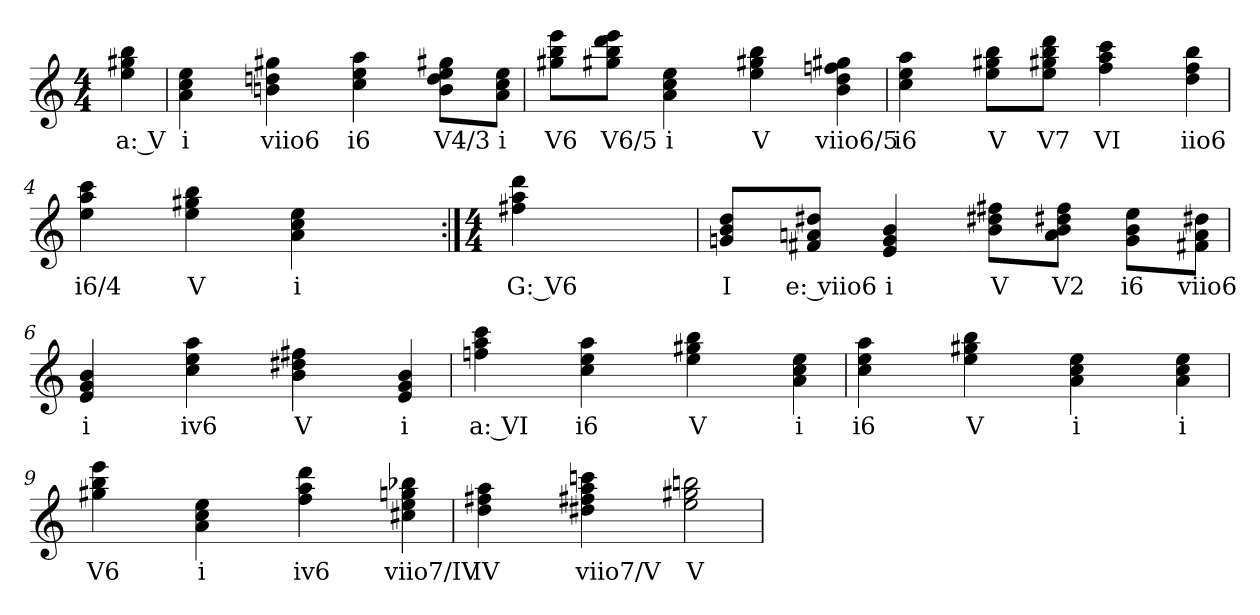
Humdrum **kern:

**kern	**text
*part1	*part1
*staff1	*staff1
*k[]	*
*a:	*
*M4/4	*
=	=
4ee 4gg#X 4bb	a: V
=1	=1
4a 4cc 4ee	i
4ryy	.
4bn 4ddn 4gg#X	viio6
4ryy	.
4cc 4ee 4aa	i6
4ryy	.
8b 8dd 8ee 8gg#XL	V4/3
8ryy	.
8a 8cc 8eeJ	i
=2	=2
8gg#X 8bb 8eeeL	V6
8ryy	.
8gg#X 8bb 8ddd 8eeeJ	V6/5
8ryy	.
4a 4cc 4ee	i
4ryy	.
4ee 4gg#X 4bb	V
4ryy	.
4b 4dd 4ffn 4gg#X	viio6/5
=3	=3
4cc 4ee 4aa	i6
4ryy	.
8ee 8gg#X 8bbL	V
8ryy	.
8ee 8gg#X 8bb 8dddJ	V7
8ryy	.
4ff 4aa 4ccc	VI
4ryy	.
4dd 4ff 4bb	iio6
=4a	=4a
4ee 4aa 4ccc	i6/4
4ryy	.
4ee 4gg#X 4bb	V
4ryy	.
4a 4cc 4ee	i
4ryy	.
4ryy	.
=4b:|!	=4b:|!
*M4/4	*
4ff#X 4aa 4ddd	G: V6
4ryy	.
2ryy	.
=5	=5
8gn 8b 8ddL	I
4ryy	.
8f#X 8an 8dd#XJ	e: viio6
4e 4g 4b	i
4ryy	.
8b 8dd#X 8ff#XL	V
8ryy	.
8a 8b 8dd#X 8ff#J	V2
8ryy	.
8g 8b 8eeL	i6
8ryy	.
8f#X 8a 8dd#XJ	viio6
=6	=6
4e 4g 4b	i
4ryy	.
4cc 4ee 4aa	iv6
4ryy	.
4b 4dd#X 4ff#X	V
4ryy	.
4e 4g 4b	i
=7	=7
4ffn 4aa 4ccc	a: VI
4ryy	.
4cc 4ee 4aa	i6
4ryy	.
4ee 4gg#X 4bb	V
4ryy	.
4a 4cc 4ee	i
=8	=8
4cc 4ee 4aa	i6
4ryy	.
4ee 4gg#X 4bb	V
4ryy	.
4a 4cc 4ee	i
4ryy	.
4a 4cc 4ee	i
=9	=9
4gg#X 4bb 4eee	V6
4ryy	.
4a 4cc 4ee	i
4ryy	.
4ff 4aa 4ddd	iv6
4ryy	.
4cc#X 4ee 4ggn 4bb-X	viio7/IV
=10	=10
4dd 4ff#X 4aa	IV
4ryy	.
4dd#X 4ff#X 4aa 4cccn	viio7/V
4ryy	.
2ee 2gg#X 2bbn	V
=	=
*-	*-
